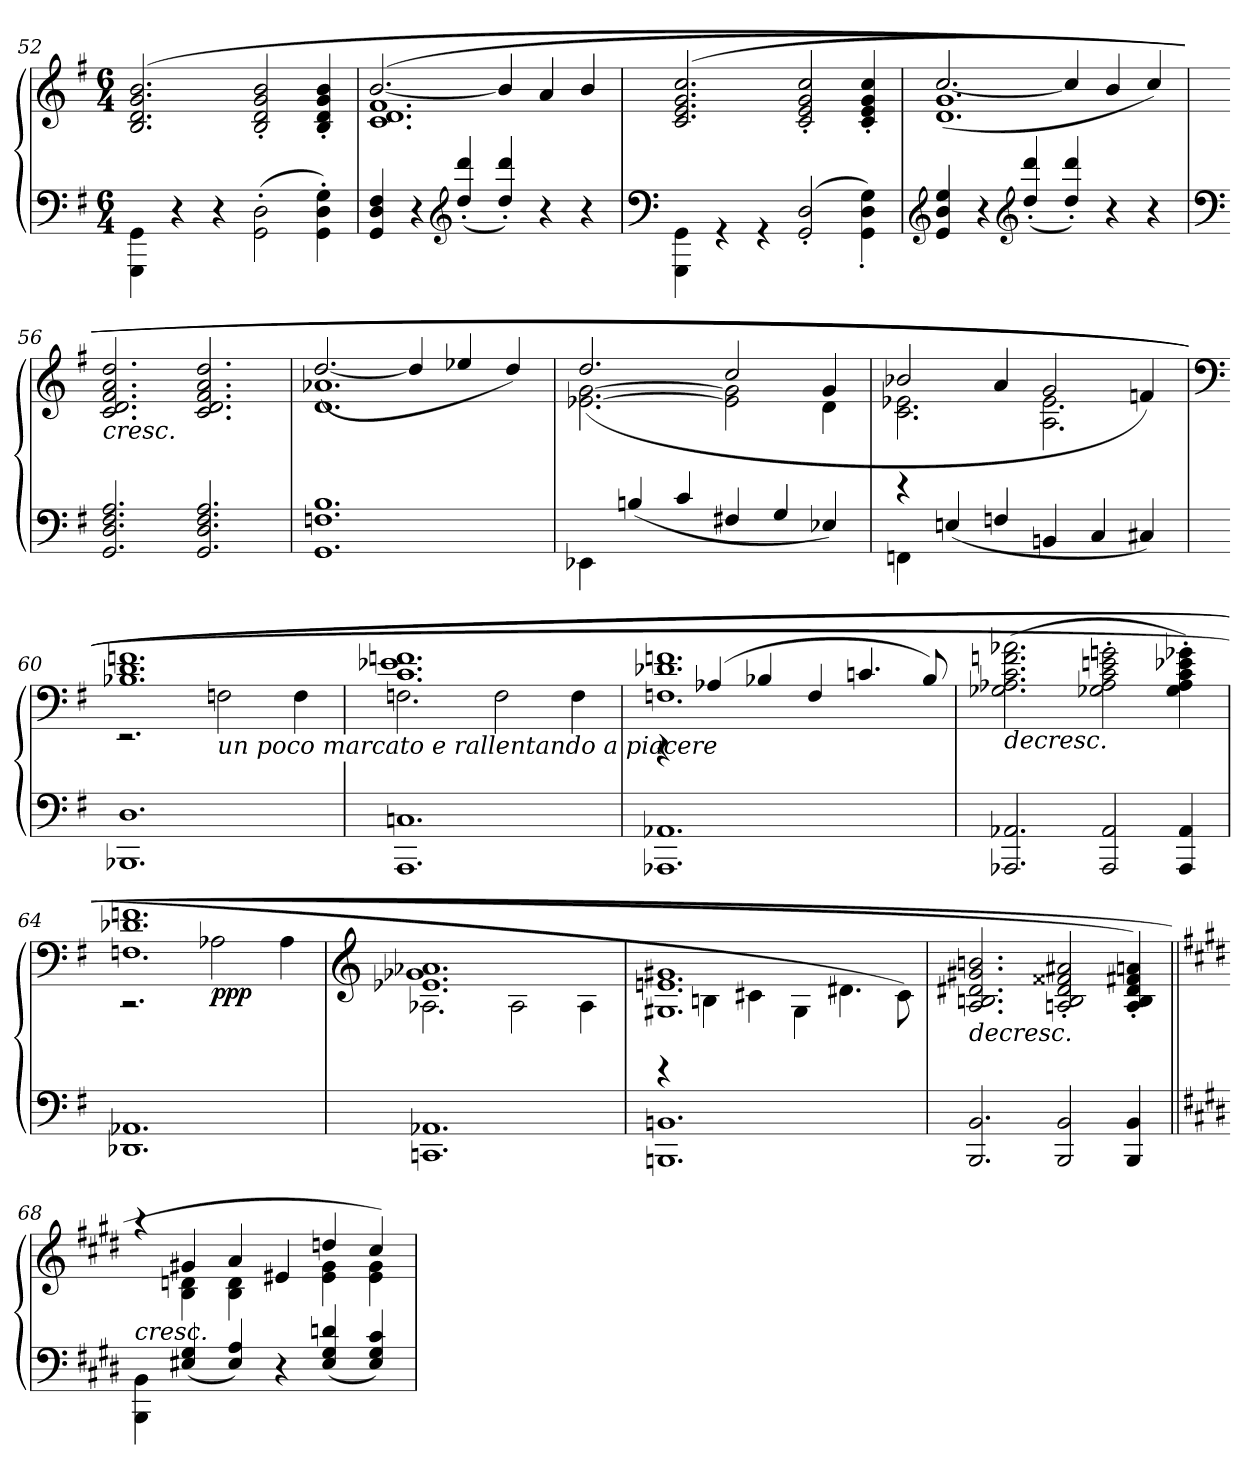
**kern	**kern	**dynam
*part1	*part1	*part1
*staff2	*staff1	*staff1/2
*clefF4	*clefG2	*
*k[f#]	*k[f#]	*
*G:	*G:	*
*M6/4	*M6/4	*
=52	=52	=52
!	!	!LO:DY:b
4GGG\ 4GG\	(>2.B/ 2.d/ 2.g/ 2.b/	M.M. = 110
4r	.	.
4r	.	.
(>2GG'\ 2D'\	2B'/ 2d'/ 2g'/ 2b'/	.
!	!	!LO:DY:b
4GG'\ 4D'\ 4G'\)	4B'/ 4d'/ 4g'/ 4b'/	M.M. = 90
!!LO:LB:g=z
=53	=53	=53
*	*^	*
!	!	!	!LO:DY:b
4GG/ 4D/ 4F#/	1.c 1.d 1.f#	(<[2.b/	M.M. = 110
4r	.	.	.
*clefG2	*	*	*
(>4dd'/ 4ddd'/	.	.	.
4dd'/ 4ddd'/)	.	4b/]	.
4r	.	4a/	.
!	!	!	!LO:DY:b
4r	.	4b/	M.M. = 90
*	*v	*v	*
=54	=54	=54
*clefF4	*	*
*^	*^	*
!	!	!	!	!LO:DY:b
*	*	*v	*v	*
1.ryy	4GGG\ 4GG\	(>2.c/ 2.e/ 2.g/ 2.cc/	M.M. = 110
.	4r	.	.
.	4r	.	.
.	(>2GG'/ 2D'/	2c'/ 2e'/ 2g'/ 2cc'/	.
!	!	!	!LO:DY:b
.	4GG'\ 4D'\ 4G'\)	4c'/ 4e'/ 4g'/ 4cc'/	M.M. = 90
=55	=55	=55	=55
*	*	*^	*
!	!	!	!	!LO:DY:b
*v	*v	*	*	*
4GG/ 4D/ 4G/	1.d 1.g	(<[2.cc/	M.M. = 110
4r	.	.	.
*clefG2	*	*	*
(>4dd'/ 4ddd'/	.	.	.
4dd'/ 4ddd'/)	.	4cc/]	.
4r	.	4b/	.
!	!	!	!LO:DY:b
4r	.	4cc/)	M.M. = 90
*	*v	*v	*
=56	=56	=56
*clefF4	*	*
*^	*^	*
!	!	!	!	!LO:HP:b
!	!	!	!	!LO:DY:n=1:b
*	*	*v	*v	*
1.ryy	2.GG/ 2.D/ 2.F#/ 2.A/	2.c/ 2.d/ 2.f#/ 2.a/ 2.dd/	< M.M. = 110
!	!	!	!LO:DY:n=2:b
.	2.GG/ 2.D/ 2.F#/ 2.A/	2.c/ 2.d/ 2.f#/ 2.a/ 2.dd/	M.M. = 100
*v	*v	*	*
.	.	[
=57	=57	=57
*	*^	*
!	!	!	!LO:DY:b
1.GG 1.Fn 1.B	1.d 1.a-X	(<[2.dd/	M.M. = 70
.	.	4dd/]	.
!	!	!	!LO:DY:b
.	.	4ee-X/	M.M. = 110
.	.	4dd/)	.
!!LO:LB:g=z	!!
=58	=58	=58	=58
4EE-X\	[2.e-X\ [2.g\	(<2.dd/	.
(<4Bn/	.	.	.
4c/	.	.	.
4F#X/	2e-]\ 2g]\	2cc/	.
4G/	.	.	.
!	!	!	!LO:DY:b
4E-X/)	4d\	4g/	M.M. = 120
=59	=59	=59	=59
*^	*	*	*
4FFn\	4re	2.c\ 2.e-X\	2b-X/	.
4ryy	(<4En/	.	.	.
2ryy	4Fn/	.	4a/	.
!	!	!	!	!LO:DY:b
.	4BBn/	2.A\ 2.e-\	2g/	M.M. = 100
2ryy	4C/	.	.	.
!	!	!	!	!LO:DY:b
.	4C#X/)	.	4fn/)	M.M. = 60
*v	*v	*	*	*
=60	=60	=60	=60
*	*clefF4	*	*
*^	*	*	*
!LO:TX:a:i:t=sotto voce	!	!	!	!
!	!	!	!	!LO:DY:b
*v	*v	*	*	*
1.BBB-X 1.D	2.rEE	1.B-X 1.d 1.fn	M.M. = 120
!	!LO:TX:b:i:t=un poco marcato e rallentando a piacere	!	!
!	!	!	!LO:DY:b
.	2Fn\	.	M.M. = 130
.	4F\	.	.
=61	=61	=61	=61
1.AAA 1.Cn	2.Fn\	1.c 1.e-X 1.fn	.
.	2F\	.	.
!	!	!	!LO:DY:b
.	4F\	.	M.M. = 100
=62	=62	=62	=62
1.AAA-X 1.AA-X	4rCC	1.Fn 1.d-X 1.fn	.
!	!	!	!LO:DY:b
.	(>4A-X/	.	M.M. = 120
.	4B-X/	.	.
!	!	!	!LO:DY:b
.	4F/	.	M.M. = 100
.	4.cn/	.	.
!	!	!	!LO:DY:b
.	8B-/)	.	M.M. = 70
*	*v	*v	*
!!LO:LB:g=z
=63	=63	=63
!	!	!LO:HP:b
!	!	!LO:DY:n=1:b
2.AAA-X/ 2.AA-X/	(>2.G-X\ 2.A-X\ 2.c\ 2.fn\ 2.a-X\	> M.M. = 120
2AAA-/ 2AA-/	2G-X'\ 2A-'\ 2c'\ 2en'\ 2gn'\	.
!	!	!LO:DY:n=2:b
4AAA-/ 4AA-/	4G-'\ 4A-'\ 4c'\ 4e-X'\ 4g-X'\)	M.M. = 90
.	.	]
=64	=64	=64
*	*^	*
!	!	!	!LO:DY:b
1.DD-X 1.AA-X	2.rCC	1.Fn 1.d-X 1.fn	M.M. = 120
!	!	!	!LO:DY:b
.	2A-X\	.	ppp
.	4A-\	.	.
=65	=65	=65	=65
*	*clefG2	*	*
1.CCn 1.AA-X	2.A-X\	1.e-X 1.g-X 1.a-X	.
!	!	!	!LO:DY:b
.	2A-\	.	M.M. = 110
!	!	!	!LO:DY:b
.	4A-\	.	M.M. = 80
=66	=66	=66	=66
!	!	!	!LO:DY:b
1.BBBn 1.BBn	4rCC	1.G#X 1.en 1.g#X	M.M. = 110
!	!	!	!LO:DY:b
.	4Bn\	.	M.M. = 120
.	4c#X\	.	.
!	!	!	!LO:DY:b
.	4G#\	.	M.M. = 90
.	4.d#X\	.	.
!	!	!	!LO:DY:b
.	8c#\)	.	M.M. = 70
*	*v	*v	*
=67	=67	=67
!	!	!LO:HP:b
!	!	!LO:DY:n=1:b
2.BBB/ 2.BB/	2.A/ 2.Bn/ 2.d#X/ 2.g#X/ 2.bn/	> M.M. = 120
!	!	!LO:DY:n=2:b
2BBB/ 2BB/	2An'/ 2B'/ 2d#'/ 2f##X'/ 2a#X'/	M.M. = 100
!	!	!LO:DY:n=3:b
4BBB/ 4BB/	4A'/ 4B'/ 4d#'/ 4f#X'/ 4an'/)	M.M. = 80
.	.	]
!!LO:PB:g=z
=68||	=68||	=68||
*k[f#c#g#d#]	*k[f#c#g#d#]	*
*E:	*E:	*
!	!	!LO:HP:b
*	*^	*
4BBB\ 4BB\	4raa	4ryy	<
!	!	!	!LO:DY:b
(>4E#X/ 4G#/	4B\ 4dn\	4g#X/	M.M. = 120
4E#/ 4A/)	4B\ 4d\	4a/	.
4r	4ryy	4e#X/	.
(>4E#/ 4G#/ 4dn/	4e#\ 4g#\	4ddn/	.
4E#/ 4G#/ 4c#/)	4e#\ 4g#\	4cc#/)	.
*	*v	*v	*
.	.	[
=	=	=
*-	*-	*-
